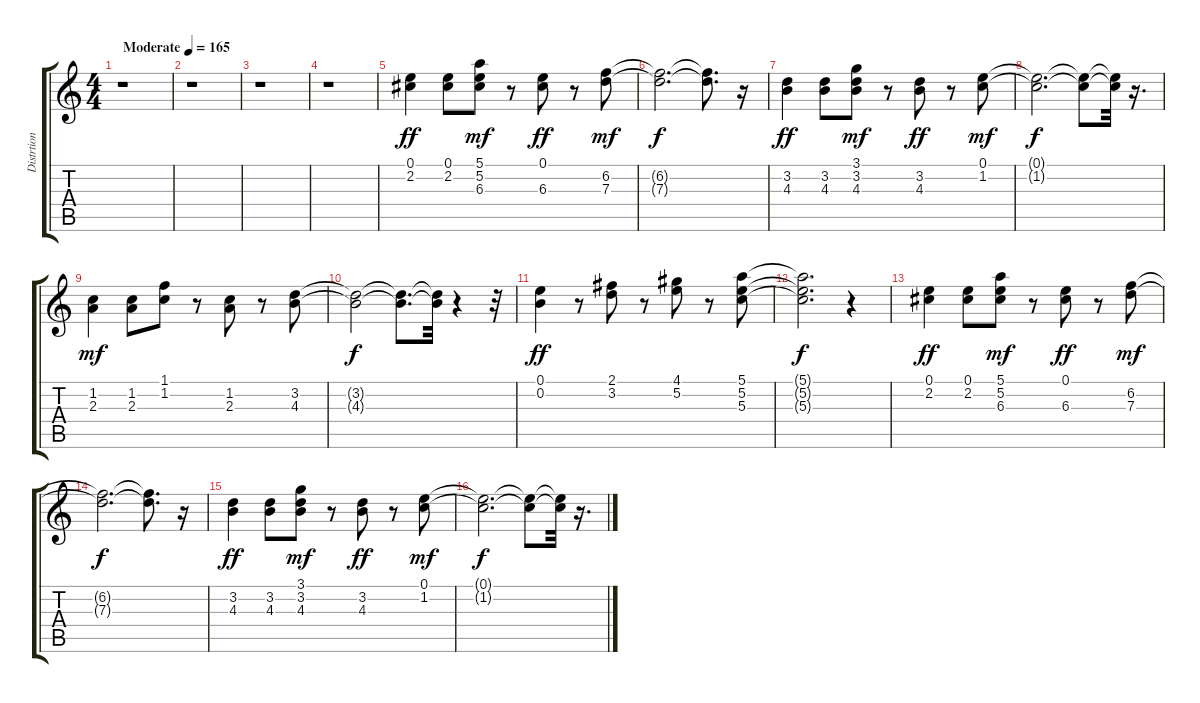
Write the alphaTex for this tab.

\track ("Distrtion Guitar" "Distrtion ") {instrument distortionguitar}
\staff {score tabs}
\tuning (E4 B3 G3 D3 A2 E2) {hide}
\ts (4 4)
\tempo (165 "Moderate")
\clef g2
\ks c
r.1{dy ff instrument distortionguitar} |
r.1 |
r.1 |
r.1 |
(0.1 2.2).4 (0.1 2.2).8 (5.1 5.2 6.3).8{dy mf} r.8 (0.1 6.3).8{dy ff} r.8 (6.2 7.3).8{dy mf} |
(6.2{t} 7.3{t}).2{d dy f} (6.2{t} 7.3{t}).8{d} r.16 |
(3.2 4.3).4{dy ff} (3.2 4.3).8 (3.1 3.2 4.3).8{dy mf} r.8 (3.2 4.3).8{dy ff} r.8 (0.1 1.2).8{dy mf} |
(0.1{t} 1.2{t}).2{d dy f} (0.1{t} 1.2{t}).8 (0.1{t} 1.2{t}).32 r.16{d} |
(1.2 2.3).4{dy mf} (1.2 2.3).8 (1.1 1.2).8 r.8 (1.2 2.3).8 r.8 (3.2 4.3).8 |
(3.2{t} 4.3{t}).2{dy f} (3.2{t} 4.3{t}).8{d} (3.2{t} 4.3{t}).32 r.4 r.32 |
(0.1 0.2).4{dy ff} r.8 (2.1 3.2).8 r.8 (4.1 5.2).8 r.8 (5.1 5.2 5.3).8 |
(5.1{t} 5.2{t} 5.3{t}).2{d dy f} r.4 |
(0.1 2.2).4{dy ff} (0.1 2.2).8 (5.1 5.2 6.3).8{dy mf} r.8 (0.1 6.3).8{dy ff} r.8 (6.2 7.3).8{dy mf} |
(6.2{t} 7.3{t}).2{d dy f} (6.2{t} 7.3{t}).8{d} r.16 |
(3.2 4.3).4{dy ff} (3.2 4.3).8 (3.1 3.2 4.3).8{dy mf} r.8 (3.2 4.3).8{dy ff} r.8 (0.1 1.2).8{dy mf} |
(0.1{t} 1.2{t}).2{d dy f} (0.1{t} 1.2{t}).8 (0.1{t} 1.2{t}).32 r.16{d}
